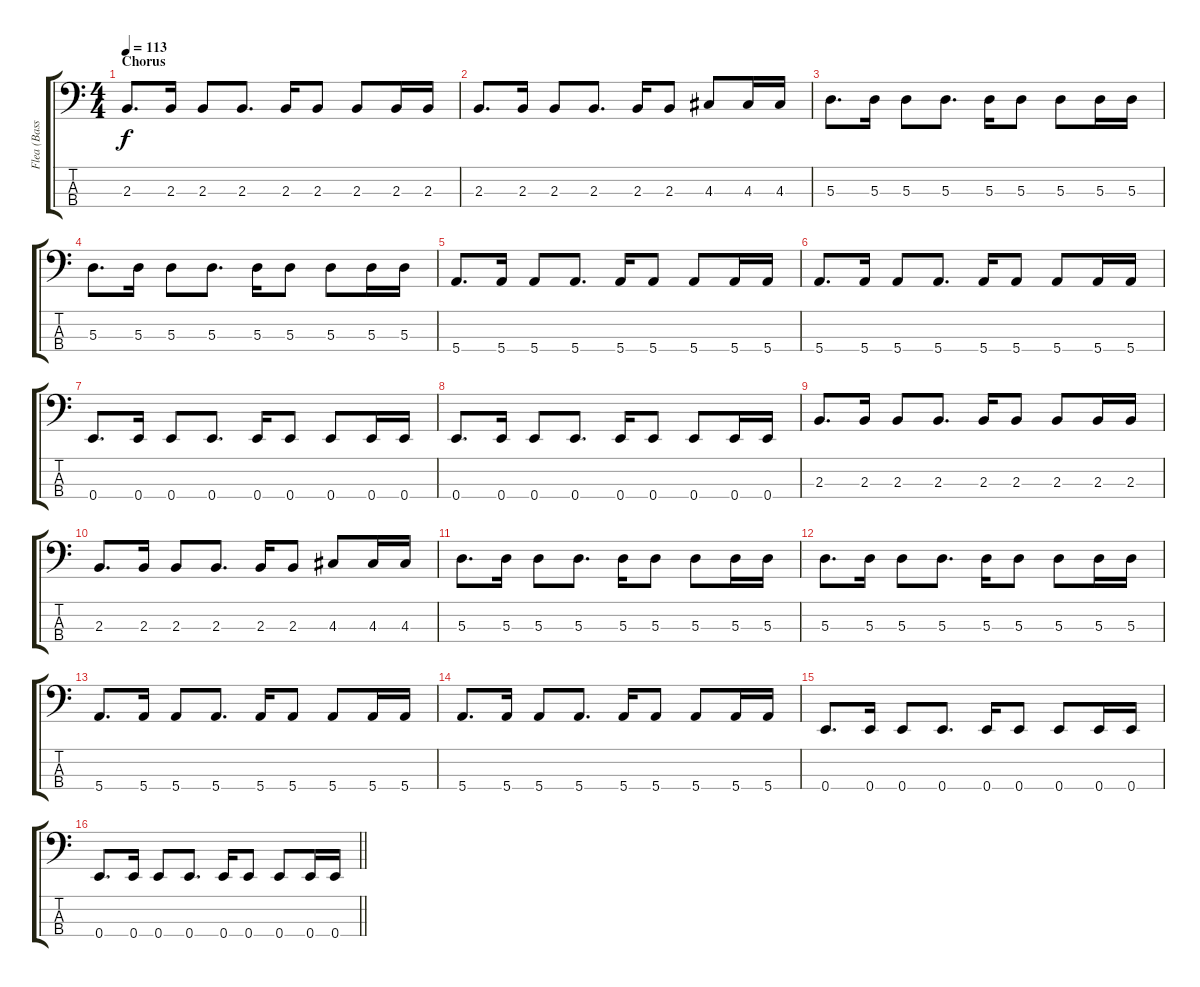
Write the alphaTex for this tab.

\track ("Flea (Bass)" "Flea (Bass") {instrument electricbassfinger}
\staff {score tabs}
\tuning (G2 D2 A1 E1) {hide}
\ts (4 4)
\section ("" "Chorus")
\tempo 113
\clef f4
\ks c
2.3.8{d dy f} 2.3.16 2.3.8 2.3.8{d} 2.3.16 2.3.8 2.3.8 2.3.16 2.3.16 |
2.3.8{d} 2.3.16 2.3.8 2.3.8{d} 2.3.16 2.3.8 4.3.8 4.3.16 4.3.16 |
5.3.8{d} 5.3.16 5.3.8 5.3.8{d} 5.3.16 5.3.8 5.3.8 5.3.16 5.3.16 |
5.3.8{d} 5.3.16 5.3.8 5.3.8{d} 5.3.16 5.3.8 5.3.8 5.3.16 5.3.16 |
5.4.8{d} 5.4.16 5.4.8 5.4.8{d} 5.4.16 5.4.8 5.4.8 5.4.16 5.4.16 |
5.4.8{d} 5.4.16 5.4.8 5.4.8{d} 5.4.16 5.4.8 5.4.8 5.4.16 5.4.16 |
0.4.8{d} 0.4.16 0.4.8 0.4.8{d} 0.4.16 0.4.8 0.4.8 0.4.16 0.4.16 |
0.4.8{d} 0.4.16 0.4.8 0.4.8{d} 0.4.16 0.4.8 0.4.8 0.4.16 0.4.16 |
2.3.8{d} 2.3.16 2.3.8 2.3.8{d} 2.3.16 2.3.8 2.3.8 2.3.16 2.3.16 |
2.3.8{d} 2.3.16 2.3.8 2.3.8{d} 2.3.16 2.3.8 4.3.8 4.3.16 4.3.16 |
5.3.8{d} 5.3.16 5.3.8 5.3.8{d} 5.3.16 5.3.8 5.3.8 5.3.16 5.3.16 |
5.3.8{d} 5.3.16 5.3.8 5.3.8{d} 5.3.16 5.3.8 5.3.8 5.3.16 5.3.16 |
5.4.8{d} 5.4.16 5.4.8 5.4.8{d} 5.4.16 5.4.8 5.4.8 5.4.16 5.4.16 |
5.4.8{d} 5.4.16 5.4.8 5.4.8{d} 5.4.16 5.4.8 5.4.8 5.4.16 5.4.16 |
0.4.8{d} 0.4.16 0.4.8 0.4.8{d} 0.4.16 0.4.8 0.4.8 0.4.16 0.4.16 |
\barLineRight lightlight
0.4.8{d} 0.4.16 0.4.8 0.4.8{d} 0.4.16 0.4.8 0.4.8 0.4.16 0.4.16
